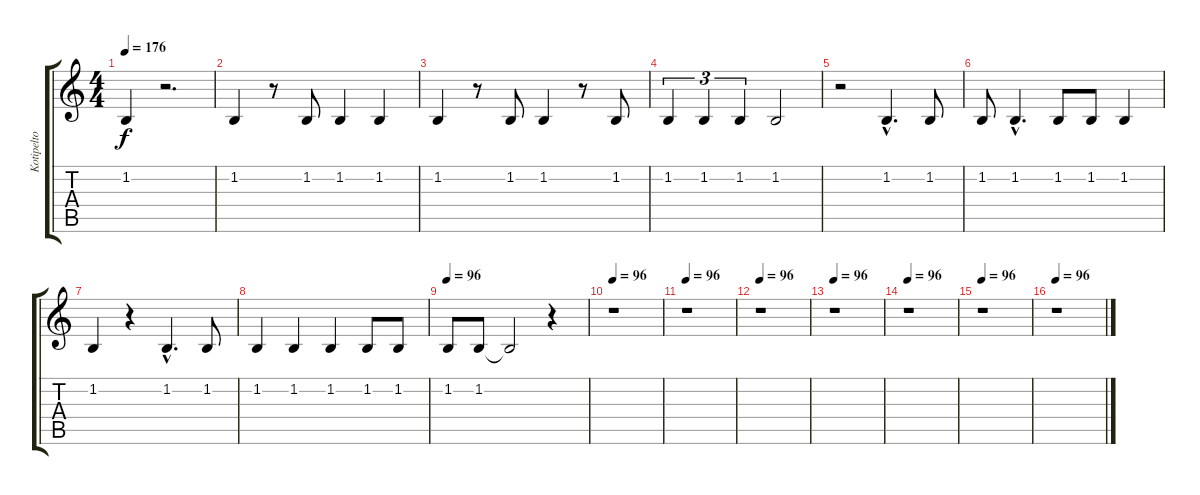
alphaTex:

\track ("Kotipelto" "Kotipelto") {instrument flute}
\staff {score tabs}
\tuning (Eb4 Bb3 Gb3 Db3 Ab2 Eb2) {hide}
\ts (4 4)
\tempo 176
\clef g2
\ks c
1.2.4{dy f} r.2{d} |
1.2.4 r.8 1.2.8 1.2.4 1.2.4 |
1.2.4 r.8 1.2.8 1.2.4 r.8 1.2.8 |
1.2.4{tu (3 2)} 1.2.4{tu (3 2)} 1.2.4{tu (3 2)} 1.2.2 |
r.2 1.2{hac}.4{d} 1.2.8 |
1.2.8 1.2{hac}.4{d} 1.2.8 1.2.8 1.2.4 |
1.2.4 r.4 1.2{hac}.4{d} 1.2.8 |
1.2.4 1.2.4 1.2.4 1.2.8 1.2.8 |
\tempo 96
1.2.8 1.2.8 1.2{t}.2 r.4 |
\tempo 96
r.1 |
\tempo 96
r.1 |
\tempo 96
r.1 |
\tempo 96
r.1 |
\tempo 96
r.1 |
\tempo 96
r.1 |
\tempo 96
r.1
